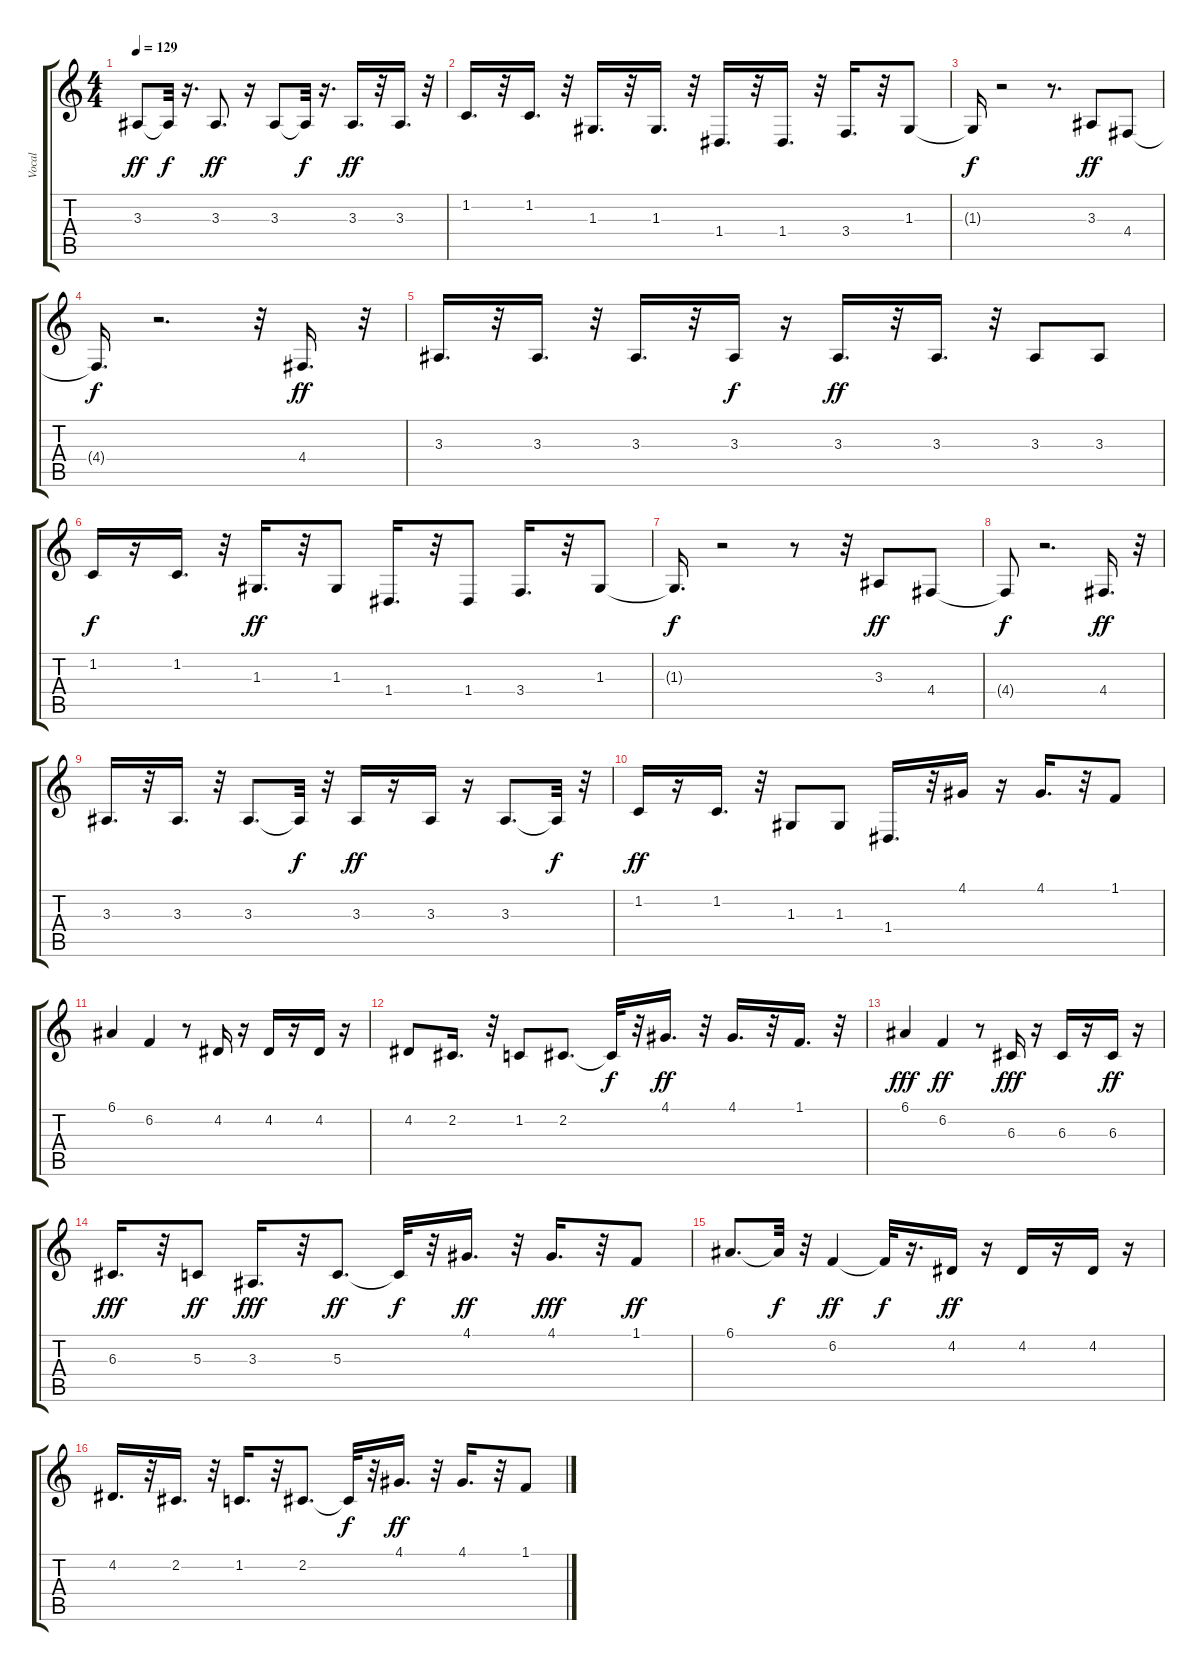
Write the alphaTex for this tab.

\track ("Vocal     " "Vocal     ") {instrument trombone}
\staff {score tabs}
\tuning (E4 B3 G3 D3 A2 E2) {hide}
\ts (4 4)
\tempo 129
\clef g2
\ks c
3.3.8{dy ff} 3.3{t}.32{dy f} r.16{d} 3.3.8{d dy ff} r.16 3.3.8 3.3{t}.32{dy f} r.16{d} 3.3.16{d dy ff} r.32 3.3.16{d} r.32 |
1.2.16{d} r.32 1.2.16{d} r.32 1.3.16{d} r.32 1.3.16{d} r.32 1.4.16{d} r.32 1.4.16{d} r.32 3.4.16{d} r.32 1.3.8 |
1.3{t}.16{dy f} r.2 r.8{d} 3.3.8{dy ff} 4.4.8 |
4.4{t}.16{d dy f} r.2{d} r.32 4.4.16{d dy ff} r.32 |
3.3.16{d} r.32 3.3.16{d} r.32 3.3.16{d} r.32 3.3.16{dy f} r.16 3.3.16{d dy ff} r.32 3.3.16{d} r.32 3.3.8 3.3.8 |
1.2.16{dy f} r.16 1.2.16{d} r.32 1.3.16{d dy ff} r.32 1.3.8 1.4.16{d} r.32 1.4.8 3.4.16{d} r.32 1.3.8 |
1.3{t}.16{d dy f} r.2 r.8 r.32 3.3.8{dy ff} 4.4.8 |
4.4{t}.8{dy f} r.2{d} 4.4.16{d dy ff} r.32 |
3.3.16{d} r.32 3.3.16{d} r.32 3.3.8{d} 3.3{t}.32{dy f} r.32 3.3.16{dy ff} r.16 3.3.16 r.16 3.3.8{d} 3.3{t}.32{dy f} r.32 |
1.2.16{dy ff} r.16 1.2.16{d} r.32 1.3.8 1.3.8 1.4.16{d} r.32 4.1.16 r.16 4.1.16{d} r.32 1.1.8 |
6.1.4 6.2.4 r.8 4.2.16 r.16 4.2.16 r.16 4.2.16 r.16 |
4.2.8 2.2.16{d} r.32 1.2.8 2.2.8{d} 2.2{t}.32{dy f} r.32 4.1.16{d dy ff} r.32 4.1.16{d} r.32 1.1.16{d} r.32 |
6.1.4{dy fff} 6.2.4{dy ff} r.8 6.3.16{dy fff} r.16 6.3.16 r.16 6.3.16{dy ff} r.16 |
6.3.16{d dy fff} r.32 5.3.8{dy ff} 3.3.16{d dy fff} r.32 5.3.8{d dy ff} 5.3{t}.32{dy f} r.32 4.1.16{d dy ff} r.32 4.1.16{d dy fff} r.32 1.1.8{dy ff} |
6.1.8{d} 6.1{t}.32{dy f} r.32 6.2.4{dy ff} 6.2{t}.32{dy f} r.16{d} 4.2.16{dy ff} r.16 4.2.16 r.16 4.2.16 r.16 |
4.2.16{d} r.32 2.2.16{d} r.32 1.2.16{d} r.32 2.2.8{d} 2.2{t}.32{dy f} r.32 4.1.16{d dy ff} r.32 4.1.16{d} r.32 1.1.8
